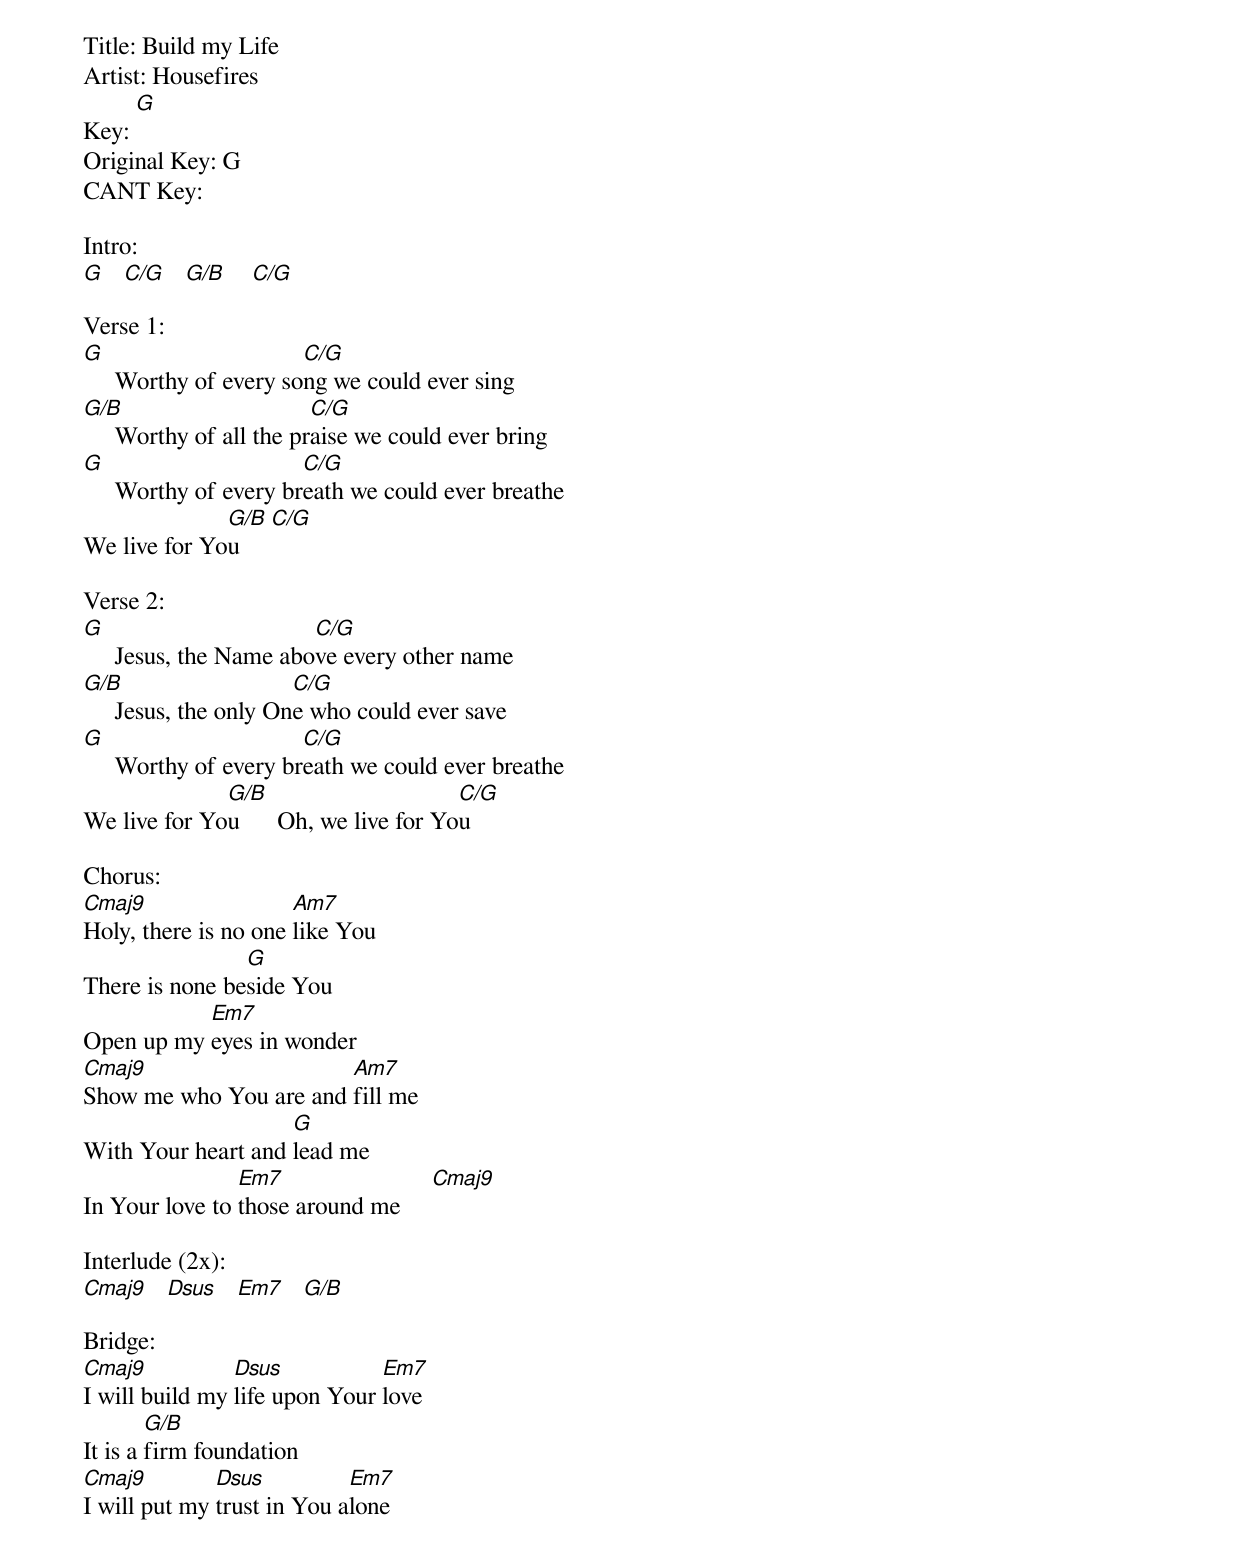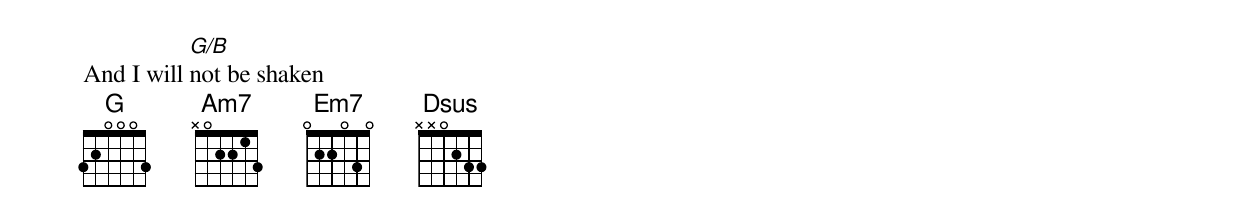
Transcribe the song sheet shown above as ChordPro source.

Title: Build my Life
Artist: Housefires
Key: [G]
Original Key: G
CANT Key:

Intro:
[G]   [C/G]   [G/B]    [C/G]

Verse 1:
[G]     Worthy of every so[C/G]ng we could ever sing
[G/B]     Worthy of all the pr[C/G]aise we could ever bring
[G]     Worthy of every br[C/G]eath we could ever breathe
We live for Yo[G/B]u     [C/G]

Verse 2:
[G]     Jesus, the Name abo[C/G]ve every other name
[G/B]     Jesus, the only On[C/G]e who could ever save
[G]     Worthy of every br[C/G]eath we could ever breathe
We live for Yo[G/B]u      Oh, we live for Yo[C/G]u

Chorus:
[Cmaj9]Holy, there is no one [Am7]like You
There is none be[G]side You
Open up my [Em7]eyes in wonder
[Cmaj9]Show me who You are and [Am7]fill me
With Your heart and [G]lead me
In Your love to [Em7]those around me     [Cmaj9]

Interlude (2x):
[Cmaj9]   [Dsus]   [Em7]   [G/B]

Bridge:
[Cmaj9]I will build my [Dsus]life upon Your [Em7]love
It is a [G/B]firm foundation
[Cmaj9]I will put my [Dsus]trust in You a[Em7]lone
And I will [G/B]not be shaken
